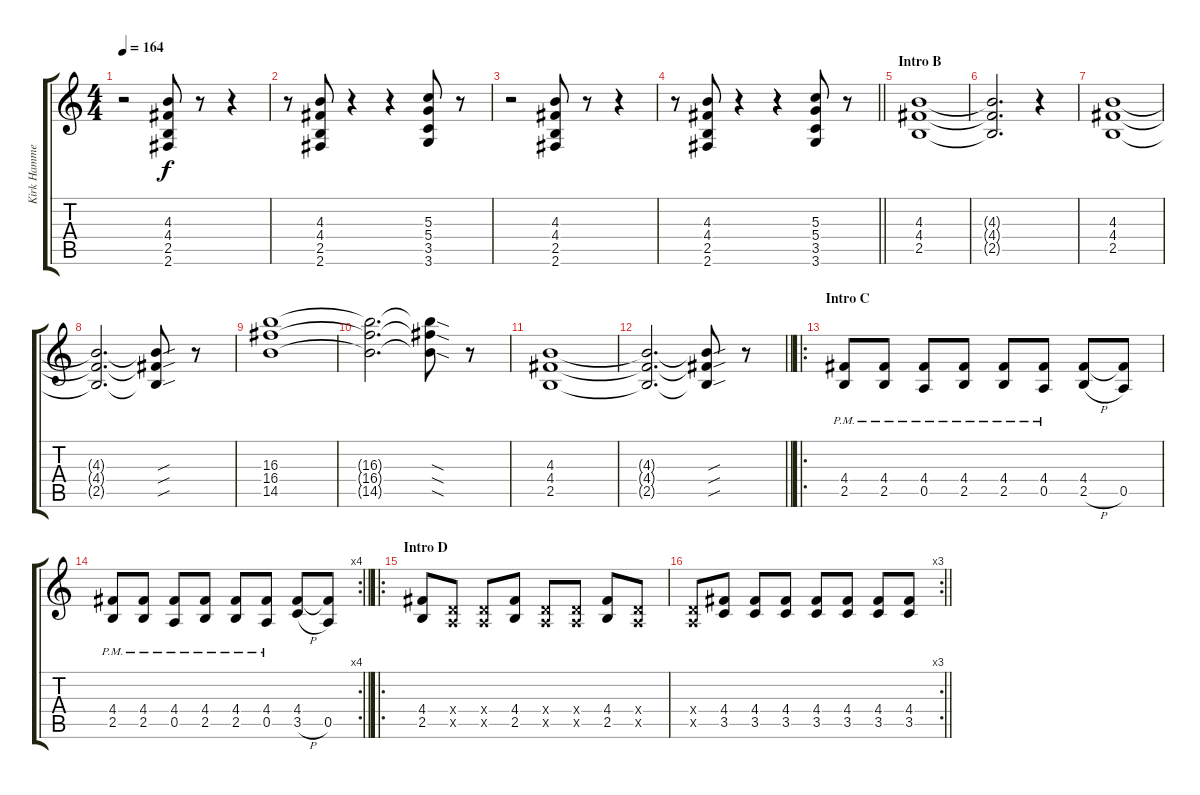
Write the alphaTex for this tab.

\track ("Kirk Hammett" "Kirk Hamme") {instrument distortionguitar}
\staff {score tabs}
\tuning (E4 B3 G3 D3 A2 E2) {hide}
\ts (4 4)
\tempo 164
\clef g2
\ks c
r.2{dy f} (4.3 4.4 2.5 2.6).8 r.8 r.4 |
r.8 (4.3 4.4 2.5 2.6).8 r.4 r.4 (5.3 5.4 3.5 3.6).8 r.8 |
r.2 (4.3 4.4 2.5 2.6).8 r.8 r.4 |
\barLineRight lightlight
r.8 (4.3 4.4 2.5 2.6).8 r.4 r.4 (5.3 5.4 3.5 3.6).8 r.8 |
\section ("" "Intro B")
(4.3 4.4 2.5).1 |
(4.3{t} 4.4{t} 2.5{t}).2{d} r.4 |
(4.3 4.4 2.5).1 |
(4.3{t} 4.4{t} 2.5{t}).2{d} (4.3{sou t} 4.4{sou t} 2.5{sou t}).8 r.8 |
(16.3 16.4 14.5).1 |
(16.3{t} 16.4{t} 14.5{t}).2{d} (16.3{sod t} 16.4{sod t} 14.5{sod t}).8 r.8 |
(4.3 4.4 2.5).1 |
\barLineRight lightlight
(4.3{t} 4.4{t} 2.5{t}).2{d} (4.3{sou t} 4.4{sou t} 2.5{sou t}).8 r.8 |
\ro
\section ("" "Intro C")
(4.4{pm} 2.5{pm}).8 (4.4{pm} 2.5{pm}).8 (4.4{pm} 0.5{pm}).8 (4.4{pm} 2.5{pm}).8 (4.4{pm} 2.5{pm}).8 (4.4{pm} 0.5{pm}).8 (4.4 2.5{h}).8 (4.4{t} 0.5).8 |
\rc 4
\barLineRight lightlight
(4.4{pm} 2.5{pm}).8 (4.4{pm} 2.5{pm}).8 (4.4{pm} 0.5{pm}).8 (4.4{pm} 2.5{pm}).8 (4.4{pm} 2.5{pm}).8 (4.4{pm} 0.5{pm}).8 (4.4 3.5{h}).8 (4.4{t} 0.5).8 |
\ro
\section ("" "Intro D")
(4.4 2.5).8 (0.4{x} 0.5{x}).8 (0.4{x} 0.5{x}).8 (4.4 2.5).8 (0.4{x} 0.5{x}).8 (0.4{x} 0.5{x}).8 (4.4 2.5).8 (0.4{x} 0.5{x}).8 |
\rc 3
\barLineRight lightlight
(0.4{x} 0.5{x}).8 (4.4 3.5).8 (4.4 3.5).8 (4.4 3.5).8 (4.4 3.5).8 (4.4 3.5).8 (4.4 3.5).8 (4.4 3.5).8
